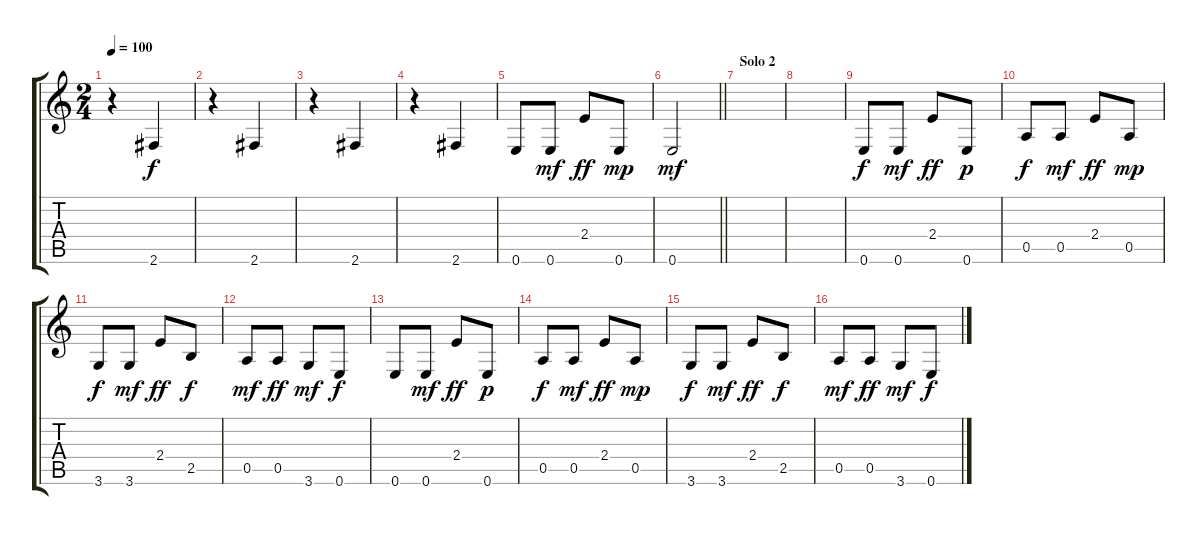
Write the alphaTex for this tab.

\track "" {instrument electricbasspick}
\staff {score tabs}
\tuning (E4 B3 G3 D3 A2 E2) {hide}
\ts (2 4)
\tempo 100
\clef g2
\ks c
r.4{dy f} 2.6.4 |
r.4 2.6.4 |
r.4 2.6.4 |
r.4 2.6.4 |
0.6.8 0.6.8{dy mf} 2.4.8{dy ff} 0.6.8{dy mp} |
\barLineRight lightlight
0.6.2{dy mf} |
\section ("" "Solo 2")
|
|
0.6.8{dy f} 0.6.8{dy mf} 2.4.8{dy ff} 0.6.8{dy p} |
0.5.8{dy f} 0.5.8{dy mf} 2.4.8{dy ff} 0.5.8{dy mp} |
3.6.8{dy f} 3.6.8{dy mf} 2.4.8{dy ff} 2.5.8{dy f} |
0.5.8{dy mf} 0.5.8{dy ff} 3.6.8{dy mf} 0.6.8{dy f} |
0.6.8 0.6.8{dy mf} 2.4.8{dy ff} 0.6.8{dy p} |
0.5.8{dy f} 0.5.8{dy mf} 2.4.8{dy ff} 0.5.8{dy mp} |
3.6.8{dy f} 3.6.8{dy mf} 2.4.8{dy ff} 2.5.8{dy f} |
0.5.8{dy mf} 0.5.8{dy ff} 3.6.8{dy mf} 0.6.8{dy f}
